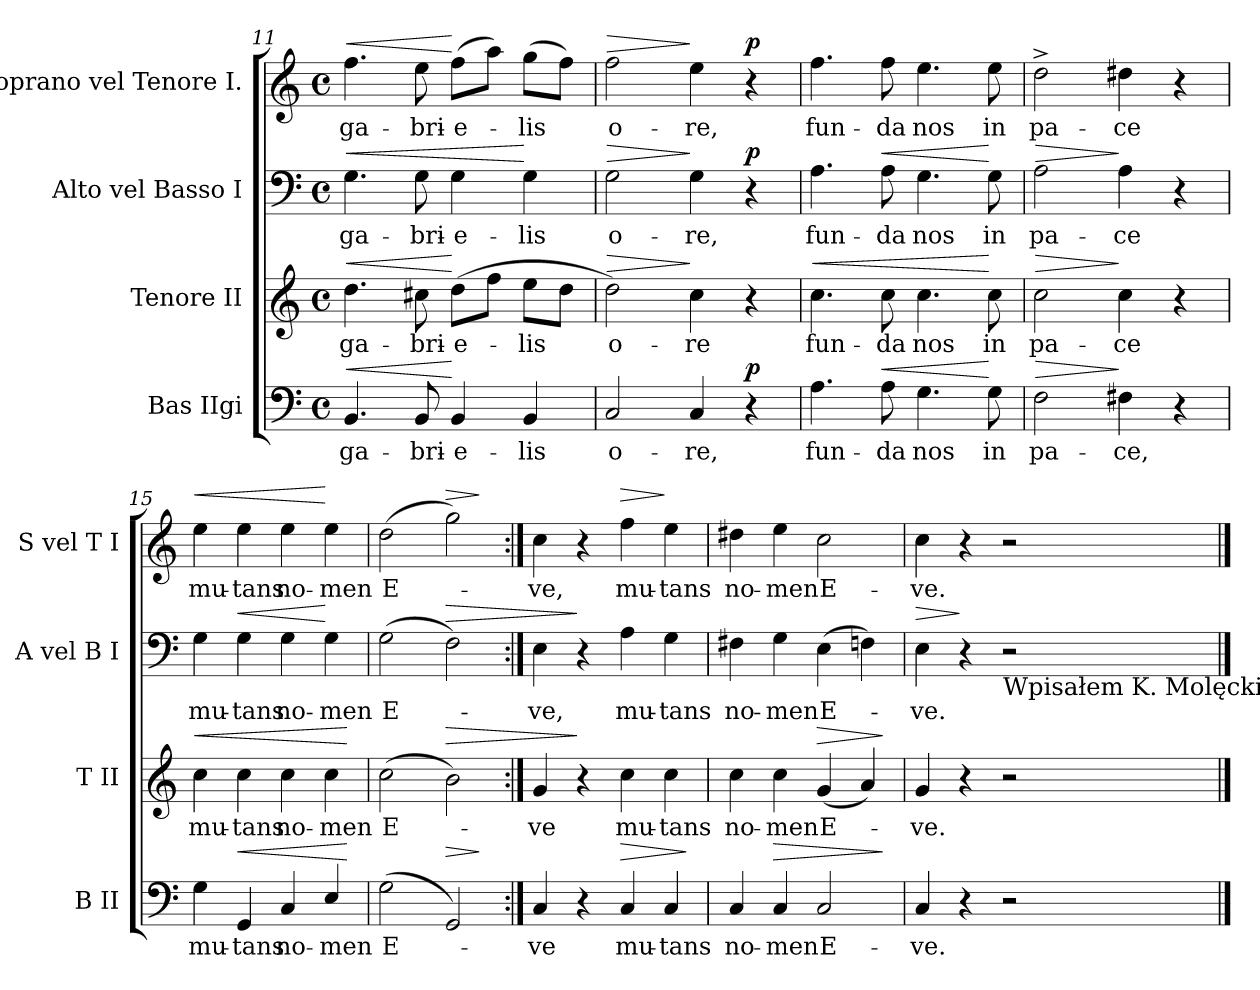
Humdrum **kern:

**kern	**text	**dynam	**kern	**text	**dynam	**kern	**text	**dynam	**kern	**text	**dynam
*part4	*part4	*part4	*part3	*part3	*part3	*part2	*part2	*part2	*part1	*part1	*part1
*staff4	*staff4	*staff4	*staff3	*staff3	*staff3	*staff2	*staff2	*staff2	*staff1	*staff1	*staff1
*I"Bas IIgi	*	*	*I"Tenore II	*	*	*I"Alto vel Basso I	*	*	*I"Soprano vel Tenore I.	*	*
*I'B II	*	*	*I'T II	*	*	*I'A vel B I	*	*	*I'S vel T I	*	*
*clefF4	*	*	*clefG2	*	*	*clefF4	*	*	*clefG2	*	*
*	*	*	*ITrd8c12	*	*	*	*	*	*	*	*
*k[]	*	*	*k[]	*	*	*k[]	*	*	*k[]	*	*
*M4/4	*	*	*M4/4	*	*	*M4/4	*	*	*M4/4	*	*
*met(c)	*	*	*met(c)	*	*	*met(c)	*	*	*met(c)	*	*
=11	=11	=11	=11	=11	=11	=11	=11	=11	=11	=11	=11
!	!	!LO:HP:a	!	!	!LO:HP:a	!	!	!LO:HP:a	!	!	!LO:HP:a
4.BB/	ga-	<	4.d\	ga-	<	4.G\	ga-	<	4.ff\	ga-	<
8BB/	-bri-	.	8c#X\	-bri-	.	8G\	-bri-	.	8ee\	-bri-	.
4BB/	-e-	[	(8d\L	-e-	[	4G\	-e-	.	(8ff\L	-e-	[
.	.	.	8f\J	.	.	.	.	.	8aa\J)	.	.
4BB/	-lis	.	8e\L	-lis	.	4G\	-lis	[	(8gg\L	-lis	.
.	.	.	8d\J	.	.	.	.	.	8ff\J)	.	.
=12	=12	=12	=12	=12	=12	=12	=12	=12	=12	=12	=12
!	!	!	!	!	!LO:HP:a	!	!	!LO:HP:a	!	!	!LO:HP:a
2C/	o-	.	2d\)	o-	>	2G\	o-	>	2ff\	o-	>
4C/	-re,	.	4c\	-re	]	4G\	-re,	]	4ee\	-re,	]
!	!	!LO:DY:a	!	!	!	!	!	!LO:DY:a	!	!	!LO:DY:a
4r	.	p	4r	.	.	4r	.	p	4r	.	p
=13	=13	=13	=13	=13	=13	=13	=13	=13	=13	=13	=13
!	!	!	!	!	!LO:HP:a	!	!	!	!	!	!
4.A\	fun-	.	4.c\	fun-	<	4.A\	fun-	.	4.ff\	fun-	.
!	!	!LO:HP:a	!	!	!	!	!	!LO:HP:a	!	!	!
8A\	-da	<	8c\	-da	.	8A\	-da	<	8ff\	-da	.
4.G\	nos	.	4.c\	nos	.	4.G\	nos	.	4.ee\	nos	.
8G\	in	[	8c\	in	[	8G\	in	[	8ee\	in	.
=14	=14	=14	=14	=14	=14	=14	=14	=14	=14	=14	=14
!	!	!LO:HP:a	!	!	!LO:HP:a	!	!	!LO:HP:a	!	!	!
2F\	pa-	>	2c\	pa-	>	2A\	pa-	>	2dd^\	pa-	.
4F#X\	-ce,	]	4c\	-ce	]	4A\	-ce	]	4dd#X\	-ce	.
4r	.	.	4r	.	.	4r	.	.	4r	.	.
=15	=15	=15	=15	=15	=15	=15	=15	=15	=15	=15	=15
!	!	!	!	!	!LO:HP:a	!	!	!	!	!	!LO:HP:a
4G\	mu-	.	4c\	mu-	<	4G\	mu-	.	4ee\	mu-	<
!	!	!LO:HP:a	!	!	!	!	!	!LO:HP:a	!	!	!
4GG/	-tans	<	4c\	-tans	.	4G\	-tans	<	4ee\	-tans	.
4C/	no-	.	4c\	no-	.	4G\	no-	.	4ee\	no-	.
4E/	-men	.	4c\	-men	.	4G\	-men	[	4ee\	-men	[
.	.	[	.	.	[	.	.	.	.	.	.
=16	=16	=16	=16	=16	=16	=16	=16	=16	=16	=16	=16
(2G\	E-	.	(2c\	E-	.	(2G\	E-	.	(2dd\	E-	.
!	!	!LO:HP:a	!	!	!LO:HP:a	!	!	!LO:HP:a	!	!	!LO:HP:a
2GG/)	.	>	2B\)	.	>	2F\)	.	>	2gg\)	.	>
.	.	]	.	.	.	.	.	.	.	.	]
=17:|!	=17:|!	=17:|!	=17:|!	=17:|!	=17:|!	=17:|!	=17:|!	=17:|!	=17:|!	=17:|!	=17:|!
4C/	-ve	.	4G/	-ve	.	4E\	-ve,	.	4cc\	-ve,	.
4r	.	.	4r	.	]	4r	.	]	4r	.	.
!	!	!LO:HP:a	!	!	!	!	!	!	!	!	!LO:HP:a
4C/	mu-	>	4c\	mu-	.	4A\	mu-	.	4ff\	mu-	>
4C/	-tans	.	4c\	-tans	.	4G\	-tans	.	4ee\	-tans	]
.	.	]	.	.	.	.	.	.	.	.	.
=18	=18	=18	=18	=18	=18	=18	=18	=18	=18	=18	=18
4C/	no-	.	4c\	no-	.	4F#X\	no-	.	4dd#X\	no-	.
!	!	!LO:HP:a	!	!	!	!	!	!	!	!	!
4C/	-men	>	4c\	-men	.	4G\	-men	.	4ee\	-men	.
!	!	!	!	!	!LO:HP:a	!	!	!	!	!	!
2C/	E-	.	(4G/	E-	>	(4E\	E-	.	2cc\	E-	.
.	.	.	4A/)	.	.	4Fn\)	.	.	.	.	.
.	.	]	.	.	]	.	.	.	.	.	.
=19	=19	=19	=19	=19	=19	=19	=19	=19	=19	=19	=19
!	!	!	!	!	!	!	!	!LO:HP:a	!	!	!
4C/	-ve.	.	4G/	-ve.	.	4E\	-ve.	>	4cc\	-ve.	.
4r	.	.	4r	.	.	4r	.	]	4r	.	.
!	!	!	!	!	!	!LO:TX:b:t=Wpisałem K. Molęcki	!	!	!	!	!
2r	.	.	2r	.	.	2r	.	.	2r	.	.
==	==	==	==	==	==	==	==	==	==	==	==
*-	*-	*-	*-	*-	*-	*-	*-	*-	*-	*-	*-
